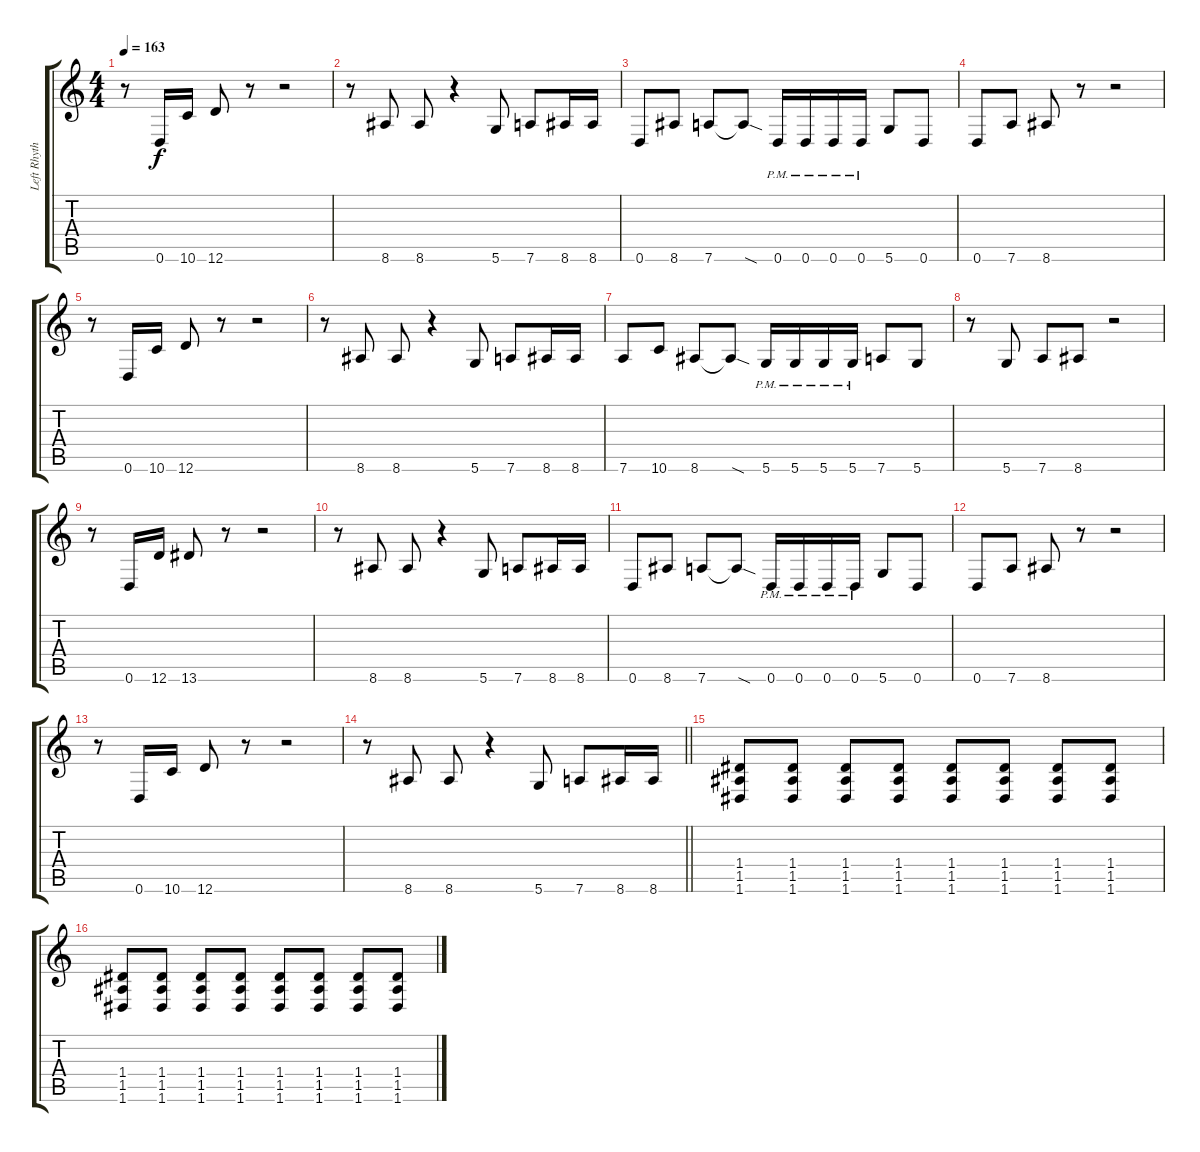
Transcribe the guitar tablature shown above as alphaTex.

\track ("Left Rhythm" "Left Rhyth") {instrument distortionguitar}
\staff {score tabs}
\tuning (E4 B3 G3 D3 A2 D2) {hide}
\ts (4 4)
\tempo 163
\clef g2
\ks c
r.8{dy f} 0.6.16 10.6.16 12.6.8 r.8 r.2 |
r.8 8.6.8 8.6.8 r.4 5.6.8 7.6.8 8.6.16 8.6.16 |
0.6.8 8.6.8 7.6.8 7.6{sod t}.8 0.6{pm}.16 0.6{pm}.16 0.6{pm}.16 0.6{pm}.16 5.6.8 0.6.8 |
0.6.8 7.6.8 8.6.8 r.8 r.2 |
r.8 0.6.16 10.6.16 12.6.8 r.8 r.2 |
r.8 8.6.8 8.6.8 r.4 5.6.8 7.6.8 8.6.16 8.6.16 |
7.6.8 10.6.8 8.6.8 8.6{sod t}.8 5.6{pm}.16 5.6{pm}.16 5.6{pm}.16 5.6{pm}.16 7.6.8 5.6.8 |
r.8 5.6.8 7.6.8 8.6.8 r.2 |
r.8 0.6.16 12.6.16 13.6.8 r.8 r.2 |
r.8 8.6.8 8.6.8 r.4 5.6.8 7.6.8 8.6.16 8.6.16 |
0.6.8 8.6.8 7.6.8 7.6{sod t}.8 0.6{pm}.16 0.6{pm}.16 0.6{pm}.16 0.6{pm}.16 5.6.8 0.6.8 |
0.6.8 7.6.8 8.6.8 r.8 r.2 |
r.8 0.6.16 10.6.16 12.6.8 r.8 r.2 |
\barLineRight lightlight
r.8 8.6.8 8.6.8 r.4 5.6.8 7.6.8 8.6.16 8.6.16 |
\section ("" "")
(1.4 1.5 1.6).8 (1.4 1.5 1.6).8 (1.4 1.5 1.6).8 (1.4 1.5 1.6).8 (1.4 1.5 1.6).8 (1.4 1.5 1.6).8 (1.4 1.5 1.6).8 (1.4 1.5 1.6).8 |
(1.4 1.5 1.6).8 (1.4 1.5 1.6).8 (1.4 1.5 1.6).8 (1.4 1.5 1.6).8 (1.4 1.5 1.6).8 (1.4 1.5 1.6).8 (1.4 1.5 1.6).8 (1.4 1.5 1.6).8
